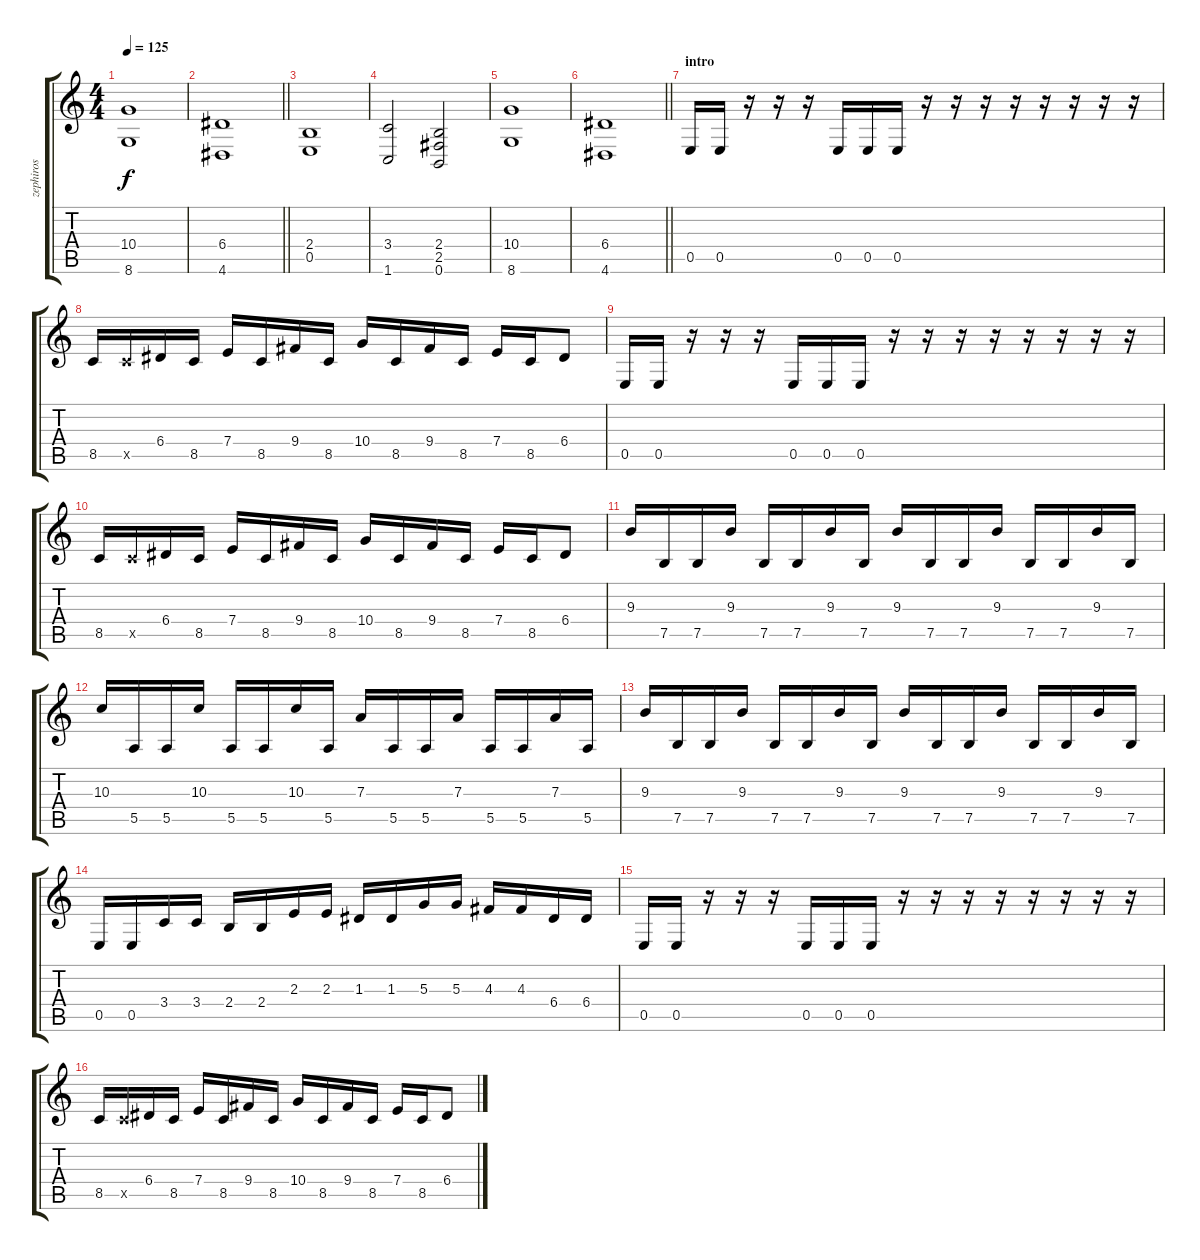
\track ("zephiros" "zephiros") {instrument overdrivenguitar}
\staff {score tabs}
\tuning (B3 Gb3 D3 A2 E2 B1) {hide}
\ts (4 4)
\tempo 125
\clef g2
\ks c
(10.4 8.6).1{dy f} |
\barLineRight lightlight
(6.4 4.6).1 |
(2.4 0.5).1 |
(3.4 1.6).2 (2.4 2.5 0.6).2 |
(10.4 8.6).1 |
\barLineRight lightlight
(6.4 4.6).1 |
\section ("" "intro")
0.5.16 0.5.16 r.16 r.16 r.16 0.5.16 0.5.16 0.5.16 r.16 r.16 r.16 r.16 r.16 r.16 r.16 r.16 |
8.5.16 8.5{x}.16 6.4.16 8.5.16 7.4.16 8.5.16 9.4.16 8.5.16 10.4.16 8.5.16 9.4.16 8.5.16 7.4.16 8.5.16 6.4.8 |
0.5.16 0.5.16 r.16 r.16 r.16 0.5.16 0.5.16 0.5.16 r.16 r.16 r.16 r.16 r.16 r.16 r.16 r.16 |
8.5.16 8.5{x}.16 6.4.16 8.5.16 7.4.16 8.5.16 9.4.16 8.5.16 10.4.16 8.5.16 9.4.16 8.5.16 7.4.16 8.5.16 6.4.8 |
9.3.16 7.5.16 7.5.16 9.3.16 7.5.16 7.5.16 9.3.16 7.5.16 9.3.16 7.5.16 7.5.16 9.3.16 7.5.16 7.5.16 9.3.16 7.5.16 |
10.3.16 5.5.16 5.5.16 10.3.16 5.5.16 5.5.16 10.3.16 5.5.16 7.3.16 5.5.16 5.5.16 7.3.16 5.5.16 5.5.16 7.3.16 5.5.16 |
9.3.16 7.5.16 7.5.16 9.3.16 7.5.16 7.5.16 9.3.16 7.5.16 9.3.16 7.5.16 7.5.16 9.3.16 7.5.16 7.5.16 9.3.16 7.5.16 |
0.5.16 0.5.16 3.4.16 3.4.16 2.4.16 2.4.16 2.3.16 2.3.16 1.3.16 1.3.16 5.3.16 5.3.16 4.3.16 4.3.16 6.4.16 6.4.16 |
0.5.16 0.5.16 r.16 r.16 r.16 0.5.16 0.5.16 0.5.16 r.16 r.16 r.16 r.16 r.16 r.16 r.16 r.16 |
8.5.16 8.5{x}.16 6.4.16 8.5.16 7.4.16 8.5.16 9.4.16 8.5.16 10.4.16 8.5.16 9.4.16 8.5.16 7.4.16 8.5.16 6.4.8
